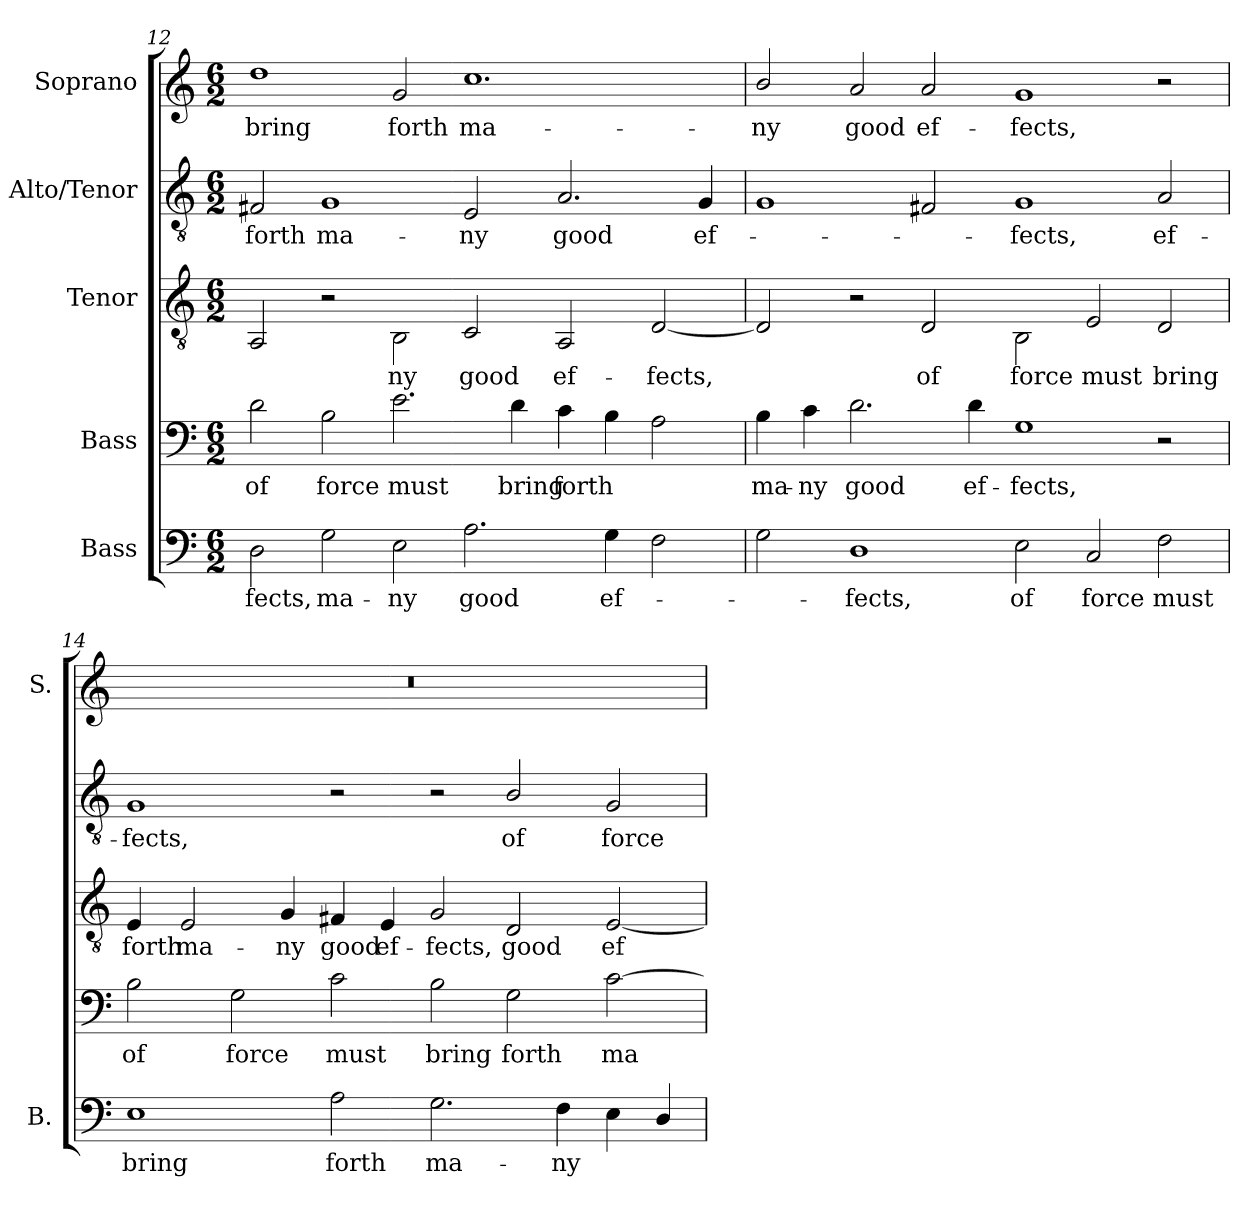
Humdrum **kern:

**kern	**text	**kern	**text	**kern	**text	**kern	**text	**kern	**text
*part5	*part5	*part4	*part4	*part3	*part3	*part2	*part2	*part1	*part1
*staff5	*staff5	*staff4	*staff4	*staff3	*staff3	*staff2	*staff2	*staff1	*staff1
*I"Bass	*	*I"Bass	*	*I"Tenor	*	*I"Alto/Tenor	*	*I"Soprano	*
*I'B.	*	*	*	*	*	*	*	*I'S.	*
*clefF4	*	*clefF4	*	*clefGv2	*	*clefGv2	*	*clefG2	*
*k[]	*	*k[]	*	*k[]	*	*k[]	*	*k[]	*
*C:	*	*C:	*	*C:	*	*C:	*	*C:	*
*M6/2	*	*M6/2	*	*M6/2	*	*M6/2	*	*M6/2	*
=12	=12	=12	=12	=12	=12	=12	=12	=12	=12
!	!LO:LY:b:color=#000000	!	!	!	!	!	!	!	!
!	!	!	!LO:LY:b:color=#000000	!	!	!	!	!	!
!	!	!	!	!	!	!	!LO:LY:b:color=#000000	!	!
!	!	!	!	!	!	!	!	!	!LO:LY:b:color=#000000
2Di\	-fects,	2di\	of	2AAi/	.	2F#Xi/	forth	1ddi	bring
!	!LO:LY:b:color=#000000	!	!	!	!	!	!	!	!
!	!	!	!LO:LY:b:color=#000000	!	!	!	!	!	!
!	!	!	!	!	!	!	!LO:LY:b:color=#000000	!	!
2Gi\	ma-	2Bi\	force	2r	.	1Gi	ma-	.	.
!	!LO:LY:b:color=#000000	!	!	!	!	!	!	!	!
!	!	!	!LO:LY:b:color=#000000	!	!	!	!	!	!
!	!	!	!	!	!LO:LY:b:color=#000000	!	!	!	!
!	!	!	!	!	!	!	!	!	!LO:LY:b:color=#000000
2Ei\	-ny	2.ei\	must	2BBi\	-ny	.	.	2gi/	forth
!	!LO:LY:b:color=#000000	!	!	!	!	!	!	!	!
!	!	!	!	!	!LO:LY:b:color=#000000	!	!	!	!
!	!	!	!	!	!	!	!LO:LY:b:color=#000000	!	!
!	!	!	!	!	!	!	!	!	!LO:LY:b:color=#000000
2.Ai\	good	.	.	2Ci/	good	2Ei/	-ny	1.cci	ma-
!	!	!	!LO:LY:b:color=#000000	!	!	!	!	!	!
.	.	4di\	bring	.	.	.	.	.	.
!	!	!	!LO:LY:b:color=#000000	!	!	!	!	!	!
!	!	!	!	!	!LO:LY:b:color=#000000	!	!	!	!
!	!	!	!	!	!	!	!LO:LY:b:color=#000000	!	!
.	.	4ci\	forth	2AAi/	ef-	2.Ai/	good	.	.
!	!LO:LY:b:color=#000000	!	!	!	!	!	!	!	!
4Gi\	ef-	4Bi\	.	.	.	.	.	.	.
!	!	!	!	!	!LO:LY:b:color=#000000	!	!	!	!
2Fi\	.	2Ai\	.	[2Di/	-fects,	.	.	.	.
!	!	!	!	!	!	!	!LO:LY:b:color=#000000	!	!
.	.	.	.	.	.	4Gi/	ef-	.	.
!!LO:LB:g=z
=13	=13	=13	=13	=13	=13	=13	=13	=13	=13
!	!	!	!LO:LY:b:color=#000000	!	!	!	!	!	!
!	!	!	!	!	!	!	!	!	!LO:LY:b:color=#000000
2Gi\	.	4Bi\	ma-	2Di/]	.	1Gi	.	2bi/	-ny
!	!	!	!LO:LY:b:color=#000000	!	!	!	!	!	!
.	.	4ci\	-ny	.	.	.	.	.	.
!	!LO:LY:b:color=#000000	!	!	!	!	!	!	!	!
!	!	!	!LO:LY:b:color=#000000	!	!	!	!	!	!
!	!	!	!	!	!	!	!	!	!LO:LY:b:color=#000000
1Di	-fects,	2.di\	good	2r	.	.	.	2ai/	good
!	!	!	!	!	!LO:LY:b:color=#000000	!	!	!	!
!	!	!	!	!	!	!	!	!	!LO:LY:b:color=#000000
.	.	.	.	2Di/	of	2F#Xi/	.	2ai/	ef-
!	!	!	!LO:LY:b:color=#000000	!	!	!	!	!	!
.	.	4di\	ef-	.	.	.	.	.	.
!	!LO:LY:b:color=#000000	!	!	!	!	!	!	!	!
!	!	!	!LO:LY:b:color=#000000	!	!	!	!	!	!
!	!	!	!	!	!LO:LY:b:color=#000000	!	!	!	!
!	!	!	!	!	!	!	!LO:LY:b:color=#000000	!	!
!	!	!	!	!	!	!	!	!	!LO:LY:b:color=#000000
2Ei\	of	1Gi	-fects,	2BBi\	force	1Gi	-fects,	1gi	-fects,
!	!LO:LY:b:color=#000000	!	!	!	!	!	!	!	!
!	!	!	!	!	!LO:LY:b:color=#000000	!	!	!	!
2Ci/	force	.	.	2Ei/	must	.	.	.	.
!	!LO:LY:b:color=#000000	!	!	!	!	!	!	!	!
!	!	!	!	!	!LO:LY:b:color=#000000	!	!	!	!
!	!	!	!	!	!	!	!LO:LY:b:color=#000000	!	!
2Fi\	must	2r	.	2Di/	bring	2Ai/	ef-	2r	.
=14	=14	=14	=14	=14	=14	=14	=14	=14	=14
!	!LO:LY:b:color=#000000	!	!	!	!	!	!	!	!
!	!	!	!LO:LY:b:color=#000000	!	!	!	!	!	!
!	!	!	!	!	!LO:LY:b:color=#000000	!	!	!	!
!	!	!	!	!	!	!	!LO:LY:b:color=#000000	!LO:N:vis=1	!
1Ei	bring	2Bi\	of	4Ei/	forth	1Gi	-fects,	0.r	.
!	!	!	!	!	!LO:LY:b:color=#000000	!	!	!	!
.	.	.	.	2Ei/	ma-	.	.	.	.
!	!	!	!LO:LY:b:color=#000000	!	!	!	!	!	!
.	.	2Gi\	force	.	.	.	.	.	.
!	!	!	!	!	!LO:LY:b:color=#000000	!	!	!	!
.	.	.	.	4Gi/	-ny	.	.	.	.
!	!LO:LY:b:color=#000000	!	!	!	!	!	!	!	!
!	!	!	!LO:LY:b:color=#000000	!	!	!	!	!	!
!	!	!	!	!	!LO:LY:b:color=#000000	!	!	!	!
2Ai\	forth	2ci\	must	4F#Xi/	good	2r	.	.	.
!	!	!	!	!	!LO:LY:b:color=#000000	!	!	!	!
.	.	.	.	4Ei/	ef-	.	.	.	.
!	!LO:LY:b:color=#000000	!	!	!	!	!	!	!	!
!	!	!	!LO:LY:b:color=#000000	!	!	!	!	!	!
!	!	!	!	!	!LO:LY:b:color=#000000	!	!	!	!
2.Gi\	ma-	2Bi\	bring	2Gi/	-fects,	2r	.	.	.
!	!	!	!LO:LY:b:color=#000000	!	!	!	!	!	!
!	!	!	!	!	!LO:LY:b:color=#000000	!	!	!	!
!	!	!	!	!	!	!	!LO:LY:b:color=#000000	!	!
.	.	2Gi\	forth	2Di/	good	2Bi/	of	.	.
!	!LO:LY:b:color=#000000	!	!	!	!	!	!	!	!
4Fi\	-ny	.	.	.	.	.	.	.	.
!	!	!	!LO:LY:b:color=#000000	!	!	!	!	!	!
!	!	!	!	!	!LO:LY:b:color=#000000	!	!	!	!
!	!	!	!	!	!	!	!LO:LY:b:color=#000000	!	!
4Ei\	.	[2ci\	ma-	[2Ei/	ef-	2Gi/	force	.	.
4Di/	.	.	.	.	.	.	.	.	.
=	=	=	=	=	=	=	=	=	=
*-	*-	*-	*-	*-	*-	*-	*-	*-	*-
